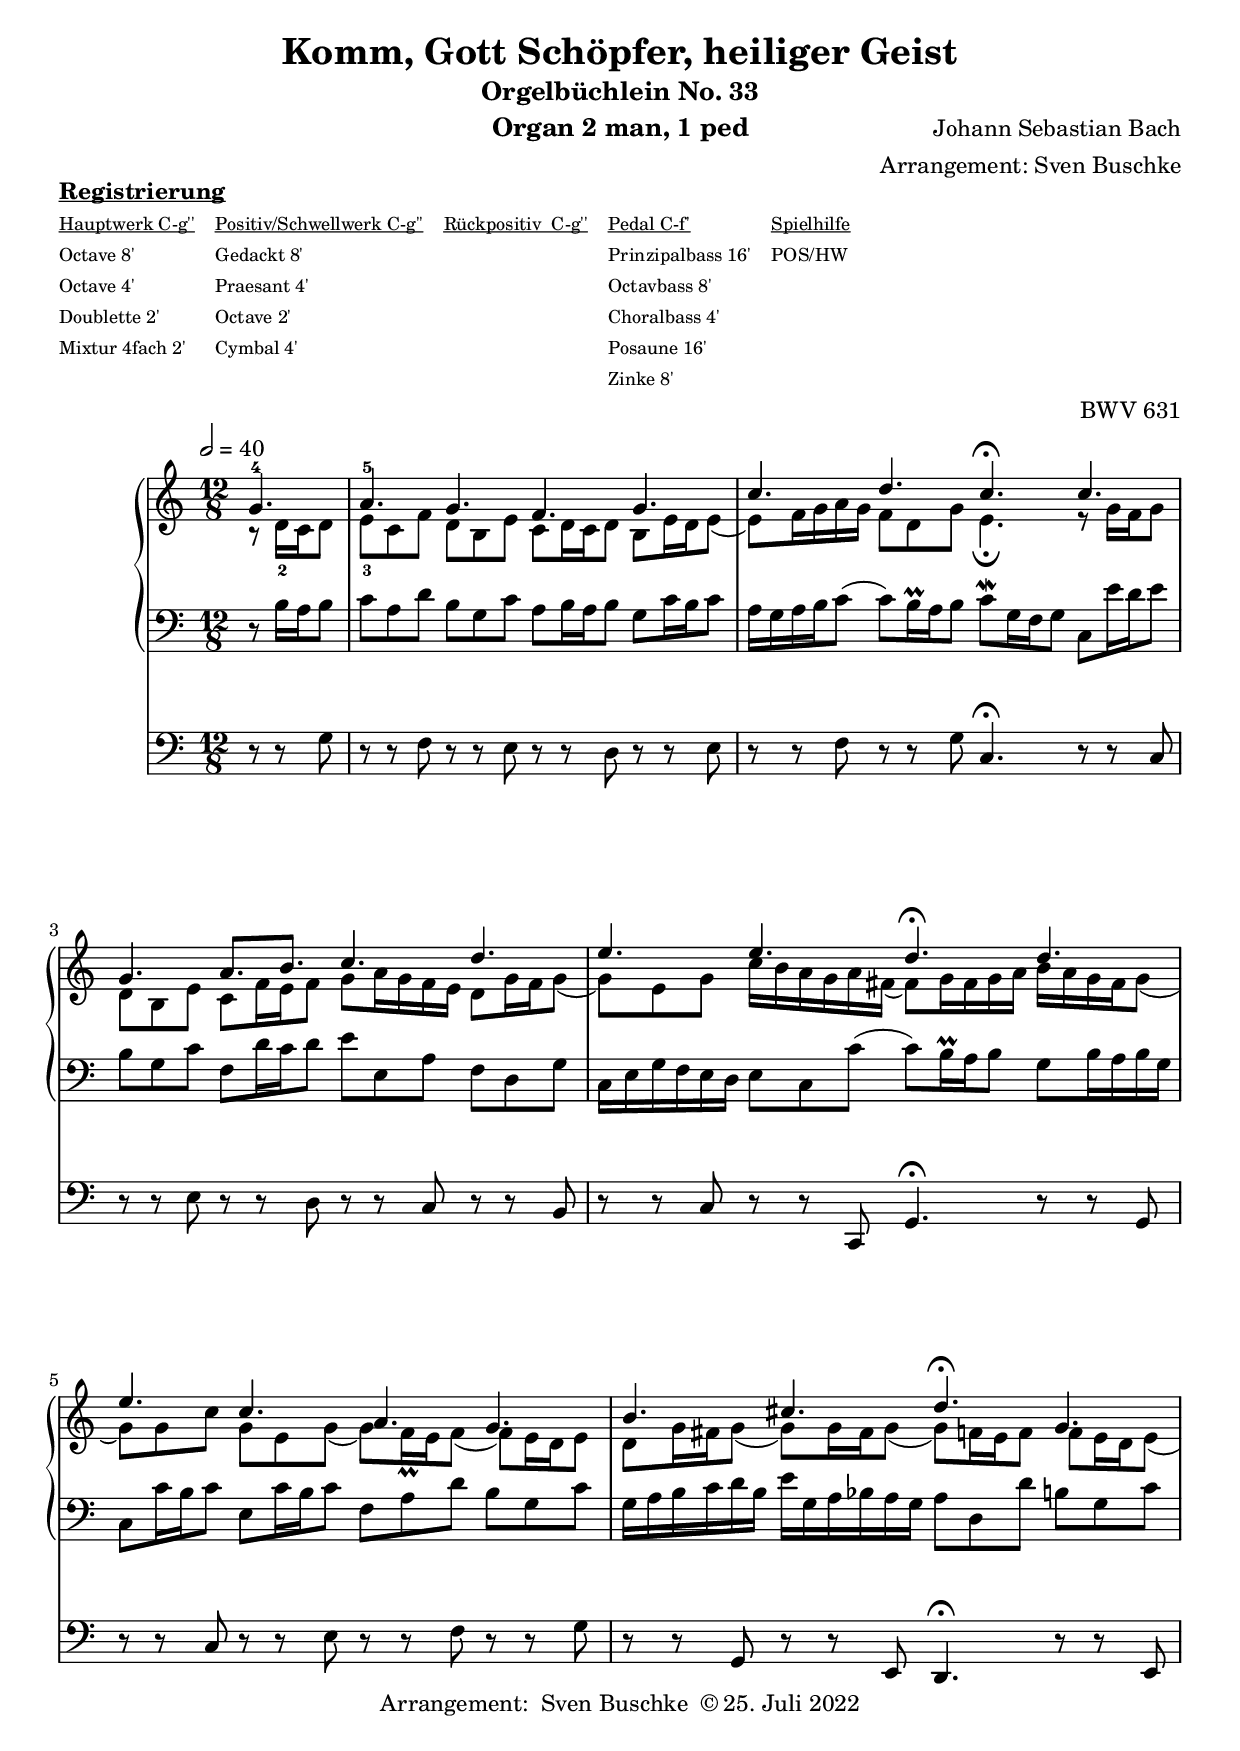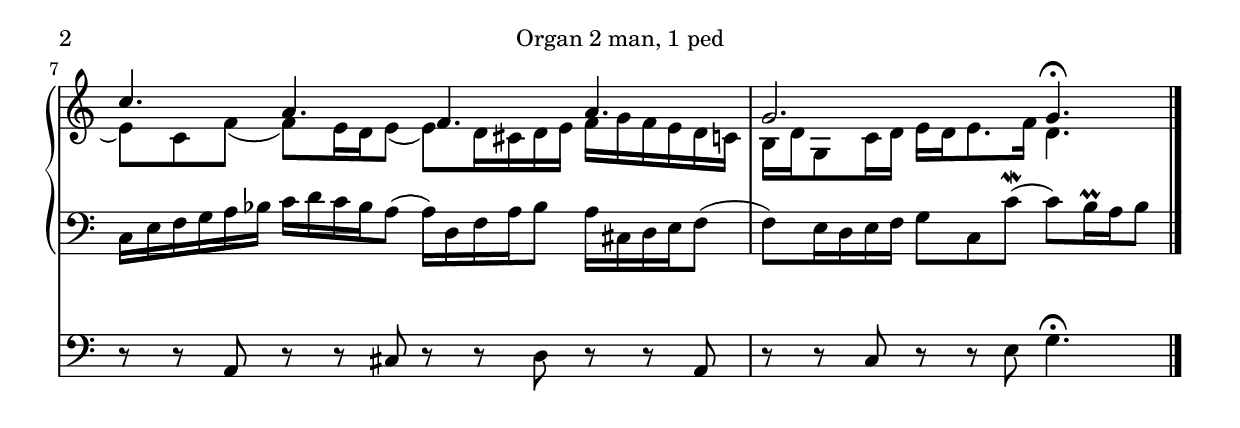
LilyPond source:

\version "2.22.0"

\header {
  composer = "Johann Sebastian Bach"
  arranger = "Arrangement: Sven Buschke"
  title = "Komm, Gott Schöpfer, heiliger Geist"
  subtitle = "Orgelbüchlein No. 33"
  instrument = "Organ 2 man, 1 ped"

  opus = "BWV 631"
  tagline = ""
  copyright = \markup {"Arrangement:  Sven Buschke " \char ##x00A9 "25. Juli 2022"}
}

settings = {
  \key c \major
  \time 12/8
  \tempo 2 = 40
}

s_in = \relative c' {\settings
  \partial 4.
  g'4.-4
  a-5 g f g
  c d c\fermata c
  g a8. b c4. d
  e e d\fermata d
  e c a g
  b cis d\fermata g,
  c a f a
  g2. g4.\fermata
}

a_in = \relative c' {
  \settings
  \partial 4.
  r8 d16-2 c d8
  e-3 c f d b e c d16 c d8 b e16 d e8(
  e) f16 g a g f8 d g e4.\fermata r8 g16 f g8
  d b e c f16 e f8 g a16 g f e d8 g16 f g8(
  g) e g c16 b a g a fis( fis8) g16 fis g a b a g fis g8(
  g) g c g e g( g) f16\prall e f8( f) e16 d e8
  d g16 fis g8( g) g16 fis g8(( g)) f16 e f8 f e16 d e8(
  e) c f( f) e16 d e8( e) d16 cis d e f g f e d c
  b d g,8 c16 d e d e8. f16 d4.
}

t_in = \relative c {
  \settings
  \partial 4.
  r8 b'16 a b8
  c a d b g c a b16 a b8 g c16 b c8
  a16 g a b c8( c) b16\prall a b8 c\mordent g16 f g8 c, e'16 d e8
  b g c f, d'16 c d8 e e, a f d g
  c,16 e g f e d e8 c c'( c) b16\prall a b8 g b16 a b g
  c,8 c'16 b c8 e, c'16 b c8 f, a d b g c
  g16 a b c d b e g, a bes a g a8 d, d' b g c
  c,16 e f g a bes c d c bes a8( a16) d, f a bes8 a16 cis, d e f8(
  f) e16 d e f g8 c, c'\mordent( c) b16\prall a b8
}

pd_in = \relative c {
  \settings
  \partial 4.
  r8 r g'
  r r f r r e r r d r r e
  r r f r r g c,4.\fermata r8 r c
  r r e r r d r r c r r b
  r r c r r c, g'4.\fermata r8 r g
  r r c r r e r r f r r g
  r r g, r r e d4.\fermata r8 r e
  r r a r r cis r r d r r a
  r r c r r e g4.\fermata
}

sheetmusic = {
  <<
    \new PianoStaff \with {midiInstrument = "church organ"} {
      <<
        \new Staff = "up" {
          \clef treble
          <<
            \new Voice = "s"                            {
              \voiceOne
              \s_in
              \bar "|."
            }
            \new Voice = "a" {
              \voiceTwo
              \a_in
              \bar "|."
            }
          >>
        }
        \new Staff = "down" {
          \clef bass
          {
            \t_in
            \bar "|."
          }
        }
      >>
    }
    \new Staff = "ped" \with {midiInstrument = "church organ"} {
      \clef bass
      {
        \pd_in
        \bar "|."
      }
    }
  >>
}

\markup \bold \underline "Registrierung"
\markup fwnum =
  \markup \override #'(font-features . ("ss01" "-kern"))
    \number \etc

\markuplist \tiny {
  \override #'(padding . 2)
  \table
    #'(-1 -1 -1 -1 -1)
    {
      \underline { "Hauptwerk C-g''" "Positiv/Schwellwerk C-g''" "Rückpositiv  C-g''" "Pedal C-f'" "Spielhilfe"}
      "Octave 8'" "Gedackt 8'" "" "Prinzipalbass 16'" "POS/HW"
      "Octave 4'" "Praesant 4'" "" "Octavbass 8'"  ""
      "Doublette 2'" "Octave 2'" "" "Choralbass 4'" ""
     "Mixtur 4fach 2'" "Cymbal 4'" "" "Posaune 16'" ""
     "" "" "" "Zinke 8'" ""
    }
}
%\wordwrap-string {\bold Registrierung: " \bold "I. HW " "(C - g''): Octave 8', Octave 4', Doublette 2', Mixtur 4fach 2', II. RP (C - g''): Gedackt 8', Praestant 4', Octave 2', Cymbal 4fach 1', III. SW (C - g''): , PD (C - f'): Prinzipalbass 16', Octavbass 8', Choralbass 4', Posaune 16', Zinke 8', Spielhilfe: POS/HW"}
\score {
%  \markuplist \box {
  \sheetmusic
  \layout {}
}

\score {
  \sheetmusic
  \midi {}
}